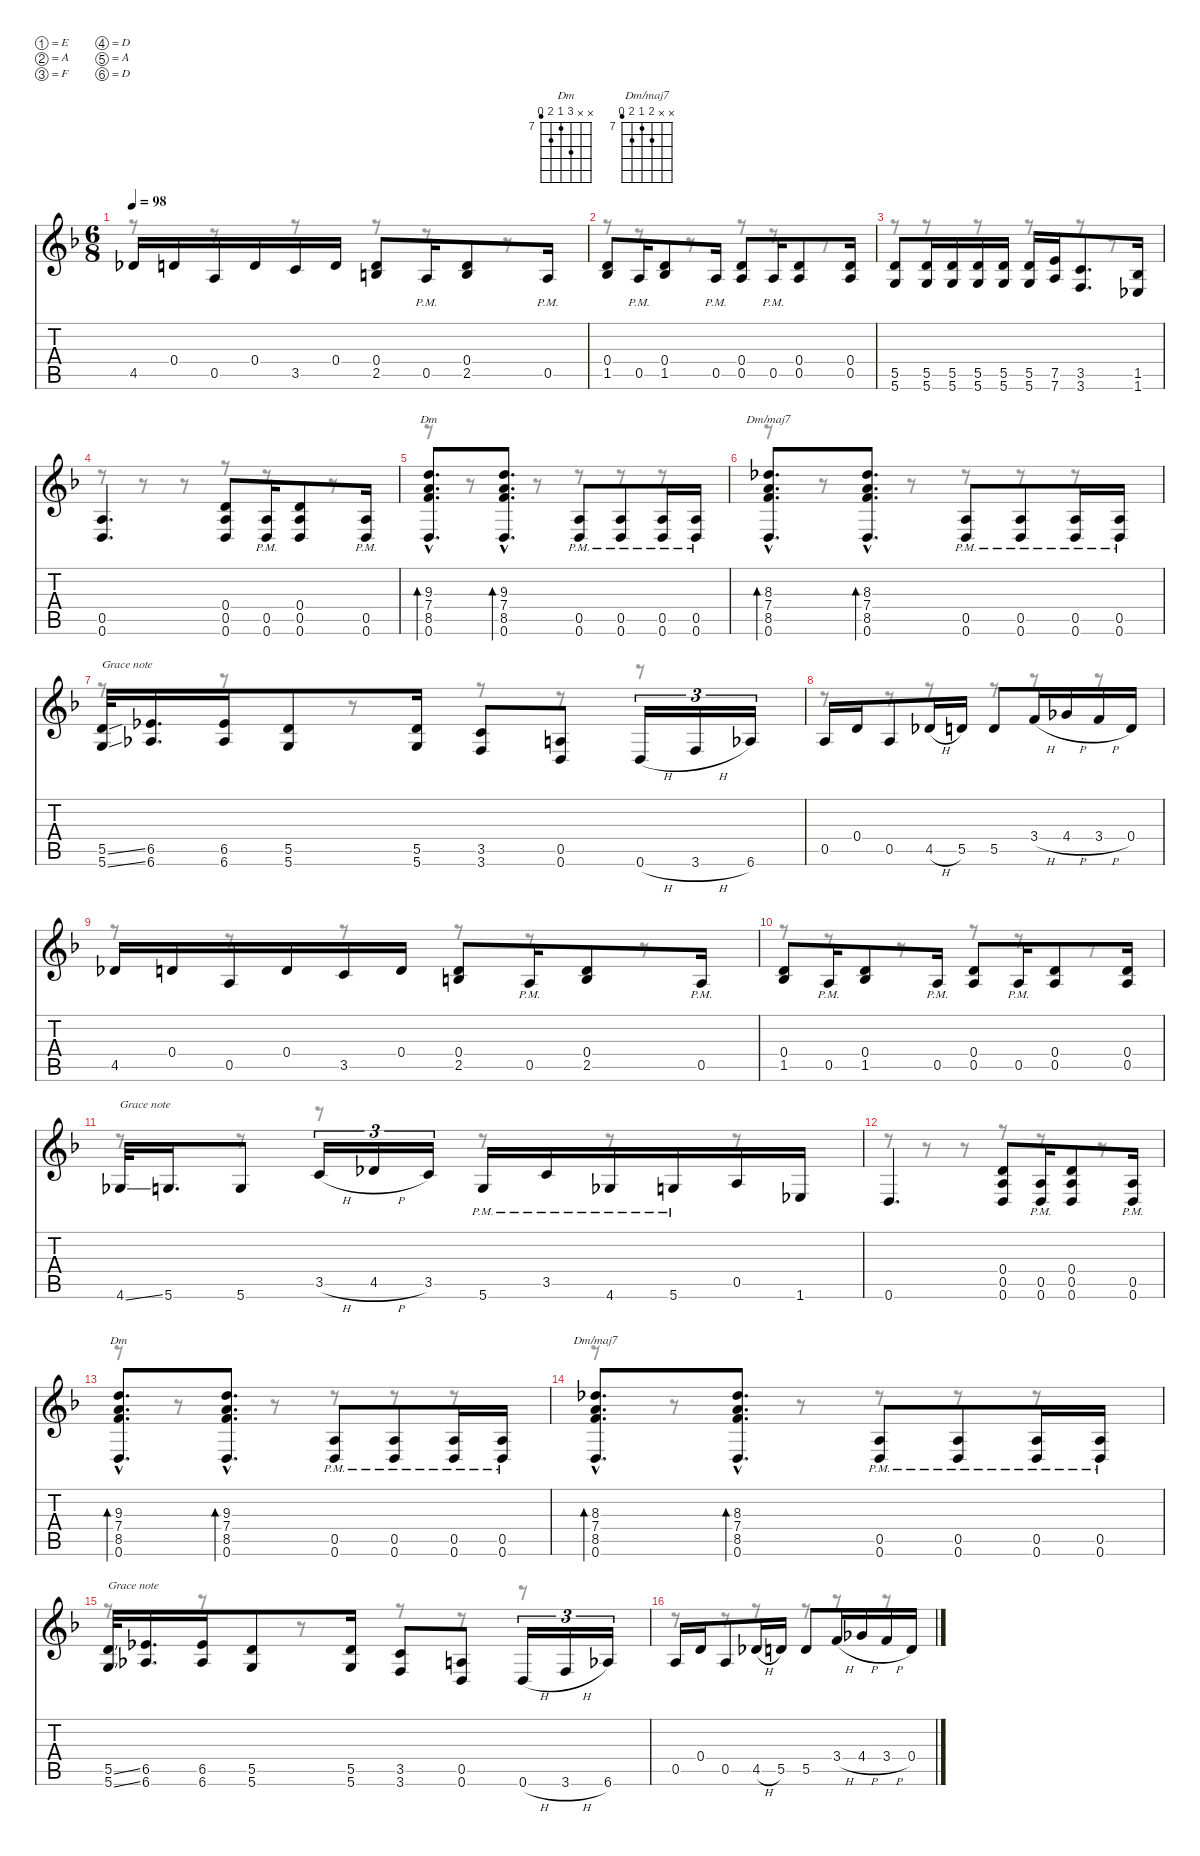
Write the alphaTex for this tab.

\defaultSystemsLayout 4
\hideDynamics
\bracketExtendMode nobrackets
\singleTrackTrackNamePolicy hidden
\multiTrackTrackNamePolicy hidden
\otherSystemsTrackNameOrientation horizontal
\track ("P. Lindgren" "dist.guit.") {instrument distortionguitar}
\staff {score tabs}
\tuning (E4 A3 F3 D3 A2 D2)
\chord ("Dm" x x 9 7 8 6) {firstfret 7}
\chord ("Dm/maj7" x x 8 7 8 6) {firstfret 7}
\voice
\ts (6 8)
\tempo 98
\clef g2
\ks dminor
4.5{acc b}.16{dy f beam Up} 0.4{acc forcenatural}.16{dy mf beam Up} 0.5{acc forcenatural}.16{dy f beam Up} 0.4{acc forcenatural}.16{dy mf beam Up} 3.5{acc forcenatural}.16{dy f beam Up} 0.4{acc forcenatural}.16{dy mf beam Up} (0.4{acc forcenatural} 2.5{acc forcenatural}).8{dy f beam Up} 0.5{pm acc forcenatural}.16{beam Up} (0.4{acc forcenatural} 2.5{acc forcenatural}).8{beam Up} 0.5{pm acc forcenatural}.16{beam Up} |
(0.4{acc forcenatural} 1.5{acc b}).8{beam Up} 0.5{pm acc forcenatural}.16{beam Up} (0.4{acc forcenatural} 1.5{acc b}).8{beam Up} 0.5{pm acc forcenatural}.16{beam Up} (0.4{acc forcenatural} 0.5{acc forcenatural}).8{beam Up} 0.5{pm acc forcenatural}.16{dy ff beam Up} (0.4{acc forcenatural} 0.5{acc forcenatural}).8{dy f beam Up} (0.4{acc forcenatural} 0.5{acc forcenatural}).16{beam Up} |
(5.5{acc forcenatural} 5.6{acc forcenatural}).8{beam Up} (5.5{acc forcenatural} 5.6{acc forcenatural}).16{beam Up} (5.5{acc forcenatural} 5.6{acc forcenatural}).16{beam Up} (5.5{acc forcenatural} 5.6{acc forcenatural}).16{beam Up} (5.5{acc forcenatural} 5.6{acc forcenatural}).16{beam Up} (5.5{acc forcenatural} 5.6{acc forcenatural}).16{beam Up} (7.5{acc forcenatural} 7.6{acc forcenatural}).16{beam Up} (3.5{acc forcenatural} 3.6{acc forcenatural}).8{d beam Up} (1.5{acc b} 1.6{acc b}).16{beam Up} |
(0.5{acc forcenatural} 0.6{acc forcenatural}).4{d beam Up} (0.4{acc forcenatural} 0.5{acc forcenatural} 0.6{acc forcenatural}).8{dy mf beam Up} (0.5{acc forcenatural} 0.6{pm acc forcenatural}).16{dy f beam Up} (0.4{acc forcenatural} 0.5{acc forcenatural} 0.6{acc forcenatural}).8{dy mf beam Up} (0.5{acc forcenatural} 0.6{pm acc forcenatural}).16{dy f beam Up} |
(9.3{hac acc forcenatural} 7.4{hac acc forcenatural} 8.5{hac acc forcenatural} 0.6{hac acc forcenatural}).8{d bd 120 ch "Dm" dy mp beam Up} (9.3{hac acc forcenatural} 7.4{hac acc forcenatural} 8.5{hac acc forcenatural} 0.6{hac acc forcenatural}).8{d bd 120 beam Up} (0.5{pm acc forcenatural} 0.6{pm acc forcenatural}).8{dy f beam Up} (0.5{pm acc forcenatural} 0.6{pm acc forcenatural}).8{beam Up} (0.5{pm acc forcenatural} 0.6{pm acc forcenatural}).16{beam Up} (0.5{pm acc forcenatural} 0.6{pm acc forcenatural}).16{beam Up} |
(8.3{hac acc b} 7.4{hac acc forcenatural} 8.5{hac acc forcenatural} 0.6{hac acc forcenatural}).8{d bd 120 ch "Dm/maj7" dy mp beam Up} (8.3{hac acc b} 7.4{hac acc forcenatural} 8.5{hac acc forcenatural} 0.6{hac acc forcenatural}).8{d bd 120 beam Up} (0.5{pm acc forcenatural} 0.6{pm acc forcenatural}).8{dy f beam Up} (0.5{pm acc forcenatural} 0.6{pm acc forcenatural}).8{beam Up} (0.5{pm acc forcenatural} 0.6{pm acc forcenatural}).16{beam Up} (0.5{pm acc forcenatural} 0.6{pm acc forcenatural}).16{beam Up} |
(5.5{ss acc forcenatural} 5.6{ss acc forcenatural}).32{txt "Grace note" beam Up} (6.5{acc b} 6.6{acc b}).16{d beam Up} (6.5{acc b} 6.6{acc b}).16{beam Up} (5.5{acc forcenatural} 5.6{acc forcenatural}).8{beam Up} (5.5{acc forcenatural} 5.6{acc forcenatural}).16{beam Up} (3.5{acc forcenatural} 3.6{acc forcenatural}).8{beam Up} (0.5{acc forcenatural} 0.6{acc forcenatural}).8{beam Up} 0.6{h acc forcenatural}.16{tu (3 2) beam Up} 3.6{h acc forcenatural}.16{tu (3 2) dy ff beam Up} 6.6{acc b}.16{tu (3 2) beam Up} |
0.5{acc forcenatural}.16{dy f beam Up} 0.4{acc forcenatural}.16{beam Up} 0.5{acc forcenatural}.8{beam Up} 4.5{h acc b}.16{beam Up} 5.5{acc forcenatural}.16{beam Up} 5.5{acc forcenatural}.8{beam Up} 3.4{h acc forcenatural}.16{beam Up} 4.4{h acc b}.16{dy ff beam Up} 3.4{h acc forcenatural}.16{beam Up} 0.4{acc forcenatural}.16{beam Up} |
4.5{acc b}.16{dy f beam Up} 0.4{acc forcenatural}.16{dy mf beam Up} 0.5{acc forcenatural}.16{dy f beam Up} 0.4{acc forcenatural}.16{dy mf beam Up} 3.5{acc forcenatural}.16{dy f beam Up} 0.4{acc forcenatural}.16{dy mf beam Up} (0.4{acc forcenatural} 2.5{acc forcenatural}).8{dy f beam Up} 0.5{pm acc forcenatural}.16{beam Up} (0.4{acc forcenatural} 2.5{acc forcenatural}).8{beam Up} 0.5{pm acc forcenatural}.16{beam Up} |
(0.4{acc forcenatural} 1.5{acc b}).8{beam Up} 0.5{pm acc forcenatural}.16{beam Up} (0.4{acc forcenatural} 1.5{acc b}).8{beam Up} 0.5{pm acc forcenatural}.16{beam Up} (0.4{acc forcenatural} 0.5{acc forcenatural}).8{beam Up} 0.5{pm acc forcenatural}.16{dy ff beam Up} (0.4{acc forcenatural} 0.5{acc forcenatural}).8{dy f beam Up} (0.4{acc forcenatural} 0.5{acc forcenatural}).16{beam Up} |
4.6{ss acc b}.32{txt "Grace note" beam Up} 5.6{acc forcenatural}.16{d beam Up} 5.6{acc forcenatural}.8{beam Up} 3.5{h acc forcenatural}.16{tu (3 2) beam Up} 4.5{h acc b}.16{tu (3 2) dy ff beam Up} 3.5{acc forcenatural}.16{tu (3 2) dy f beam Up} 5.6{pm acc forcenatural}.16{dy ff beam Up} 3.5{pm acc forcenatural}.16{beam Up} 4.6{pm acc b}.16{beam Up} 5.6{pm acc forcenatural}.16{beam Up} 0.5{acc forcenatural}.16{dy f beam Up} 1.6{acc b}.16{beam Up} |
0.6{acc forcenatural}.4{d beam Up} (0.4{acc forcenatural} 0.5{acc forcenatural} 0.6{acc forcenatural}).8{dy mf beam Up} (0.5{acc forcenatural} 0.6{pm acc forcenatural}).16{dy f beam Up} (0.4{acc forcenatural} 0.5{acc forcenatural} 0.6{acc forcenatural}).8{dy mf beam Up} (0.5{acc forcenatural} 0.6{pm acc forcenatural}).16{dy f beam Up} |
(9.3{hac acc forcenatural} 7.4{hac acc forcenatural} 8.5{hac acc forcenatural} 0.6{hac acc forcenatural}).8{d bd 120 ch "Dm" dy mp beam Up} (9.3{hac acc forcenatural} 7.4{hac acc forcenatural} 8.5{hac acc forcenatural} 0.6{hac acc forcenatural}).8{d bd 120 beam Up} (0.5{pm acc forcenatural} 0.6{pm acc forcenatural}).8{dy f beam Up} (0.5{pm acc forcenatural} 0.6{pm acc forcenatural}).8{beam Up} (0.5{pm acc forcenatural} 0.6{pm acc forcenatural}).16{beam Up} (0.5{pm acc forcenatural} 0.6{pm acc forcenatural}).16{beam Up} |
(8.3{hac acc b} 7.4{hac acc forcenatural} 8.5{hac acc forcenatural} 0.6{hac acc forcenatural}).8{d bd 120 ch "Dm/maj7" dy mp beam Up} (8.3{hac acc b} 7.4{hac acc forcenatural} 8.5{hac acc forcenatural} 0.6{hac acc forcenatural}).8{d bd 120 beam Up} (0.5{pm acc forcenatural} 0.6{pm acc forcenatural}).8{dy f beam Up} (0.5{pm acc forcenatural} 0.6{pm acc forcenatural}).8{beam Up} (0.5{pm acc forcenatural} 0.6{pm acc forcenatural}).16{beam Up} (0.5{pm acc forcenatural} 0.6{pm acc forcenatural}).16{beam Up} |
(5.5{ss acc forcenatural} 5.6{ss acc forcenatural}).32{txt "Grace note" beam Up} (6.5{acc b} 6.6{acc b}).16{d beam Up} (6.5{acc b} 6.6{acc b}).16{beam Up} (5.5{acc forcenatural} 5.6{acc forcenatural}).8{beam Up} (5.5{acc forcenatural} 5.6{acc forcenatural}).16{beam Up} (3.5{acc forcenatural} 3.6{acc forcenatural}).8{beam Up} (0.5{acc forcenatural} 0.6{acc forcenatural}).8{beam Up} 0.6{h acc forcenatural}.16{tu (3 2) beam Up} 3.6{h acc forcenatural}.16{tu (3 2) dy ff beam Up} 6.6{acc b}.16{tu (3 2) beam Up} |
0.5{acc forcenatural}.16{dy f beam Up} 0.4{acc forcenatural}.16{beam Up} 0.5{acc forcenatural}.8{beam Up} 4.5{h acc b}.16{beam Up} 5.5{acc forcenatural}.16{beam Up} 5.5{acc forcenatural}.8{beam Up} 3.4{h acc forcenatural}.16{beam Up} 4.4{h acc b}.16{dy ff beam Up} 3.4{h acc forcenatural}.16{beam Up} 0.4{acc forcenatural}.16{beam Up}
\voice
\clef g2
\ottava regular
\simile none
\ks dminor
r.8{dy mf beam Down} r.8{beam Down} r.8{beam Down} r.8{beam Down} r.8{beam Down} r.8{beam Down} |
r.8{beam Down} r.8{beam Down} r.8{beam Down} r.8{beam Down} r.8{beam Down} r.8{beam Down} |
r.8{beam Down} r.8{beam Down} r.8{beam Down} r.8{beam Down} r.8{beam Down} r.8{beam Down} |
r.8{beam Down} r.8{beam Down} r.8{beam Down} r.8{beam Down} r.8{beam Down} r.8{beam Down} |
r.8{beam Down} r.8{beam Down} r.8{beam Down} r.8{beam Down} r.8{beam Down} r.8{beam Down} |
r.8{beam Down} r.8{beam Down} r.8{beam Down} r.8{beam Down} r.8{beam Down} r.8{beam Down} |
r.8{beam Down} r.8{beam Down} r.8{beam Down} r.8{beam Down} r.8{beam Down} r.8{beam Down} |
r.8{beam Down} r.8{beam Down} r.8{beam Down} r.8{beam Down} r.8{beam Down} r.8{beam Down} |
r.8{beam Down} r.8{beam Down} r.8{beam Down} r.8{beam Down} r.8{beam Down} r.8{beam Down} |
r.8{beam Down} r.8{beam Down} r.8{beam Down} r.8{beam Down} r.8{beam Down} r.8{beam Down} |
r.8{beam Down} r.8{beam Down} r.8{beam Down} r.8{beam Down} r.8{beam Down} r.8{beam Down} |
r.8{beam Down} r.8{beam Down} r.8{beam Down} r.8{beam Down} r.8{beam Down} r.8{beam Down} |
r.8{beam Down} r.8{beam Down} r.8{beam Down} r.8{beam Down} r.8{beam Down} r.8{beam Down} |
r.8{beam Down} r.8{beam Down} r.8{beam Down} r.8{beam Down} r.8{beam Down} r.8{beam Down} |
r.8{beam Down} r.8{beam Down} r.8{beam Down} r.8{beam Down} r.8{beam Down} r.8{beam Down} |
r.8{beam Down} r.8{beam Down} r.8{beam Down} r.8{beam Down} r.8{beam Down} r.8{beam Down}
